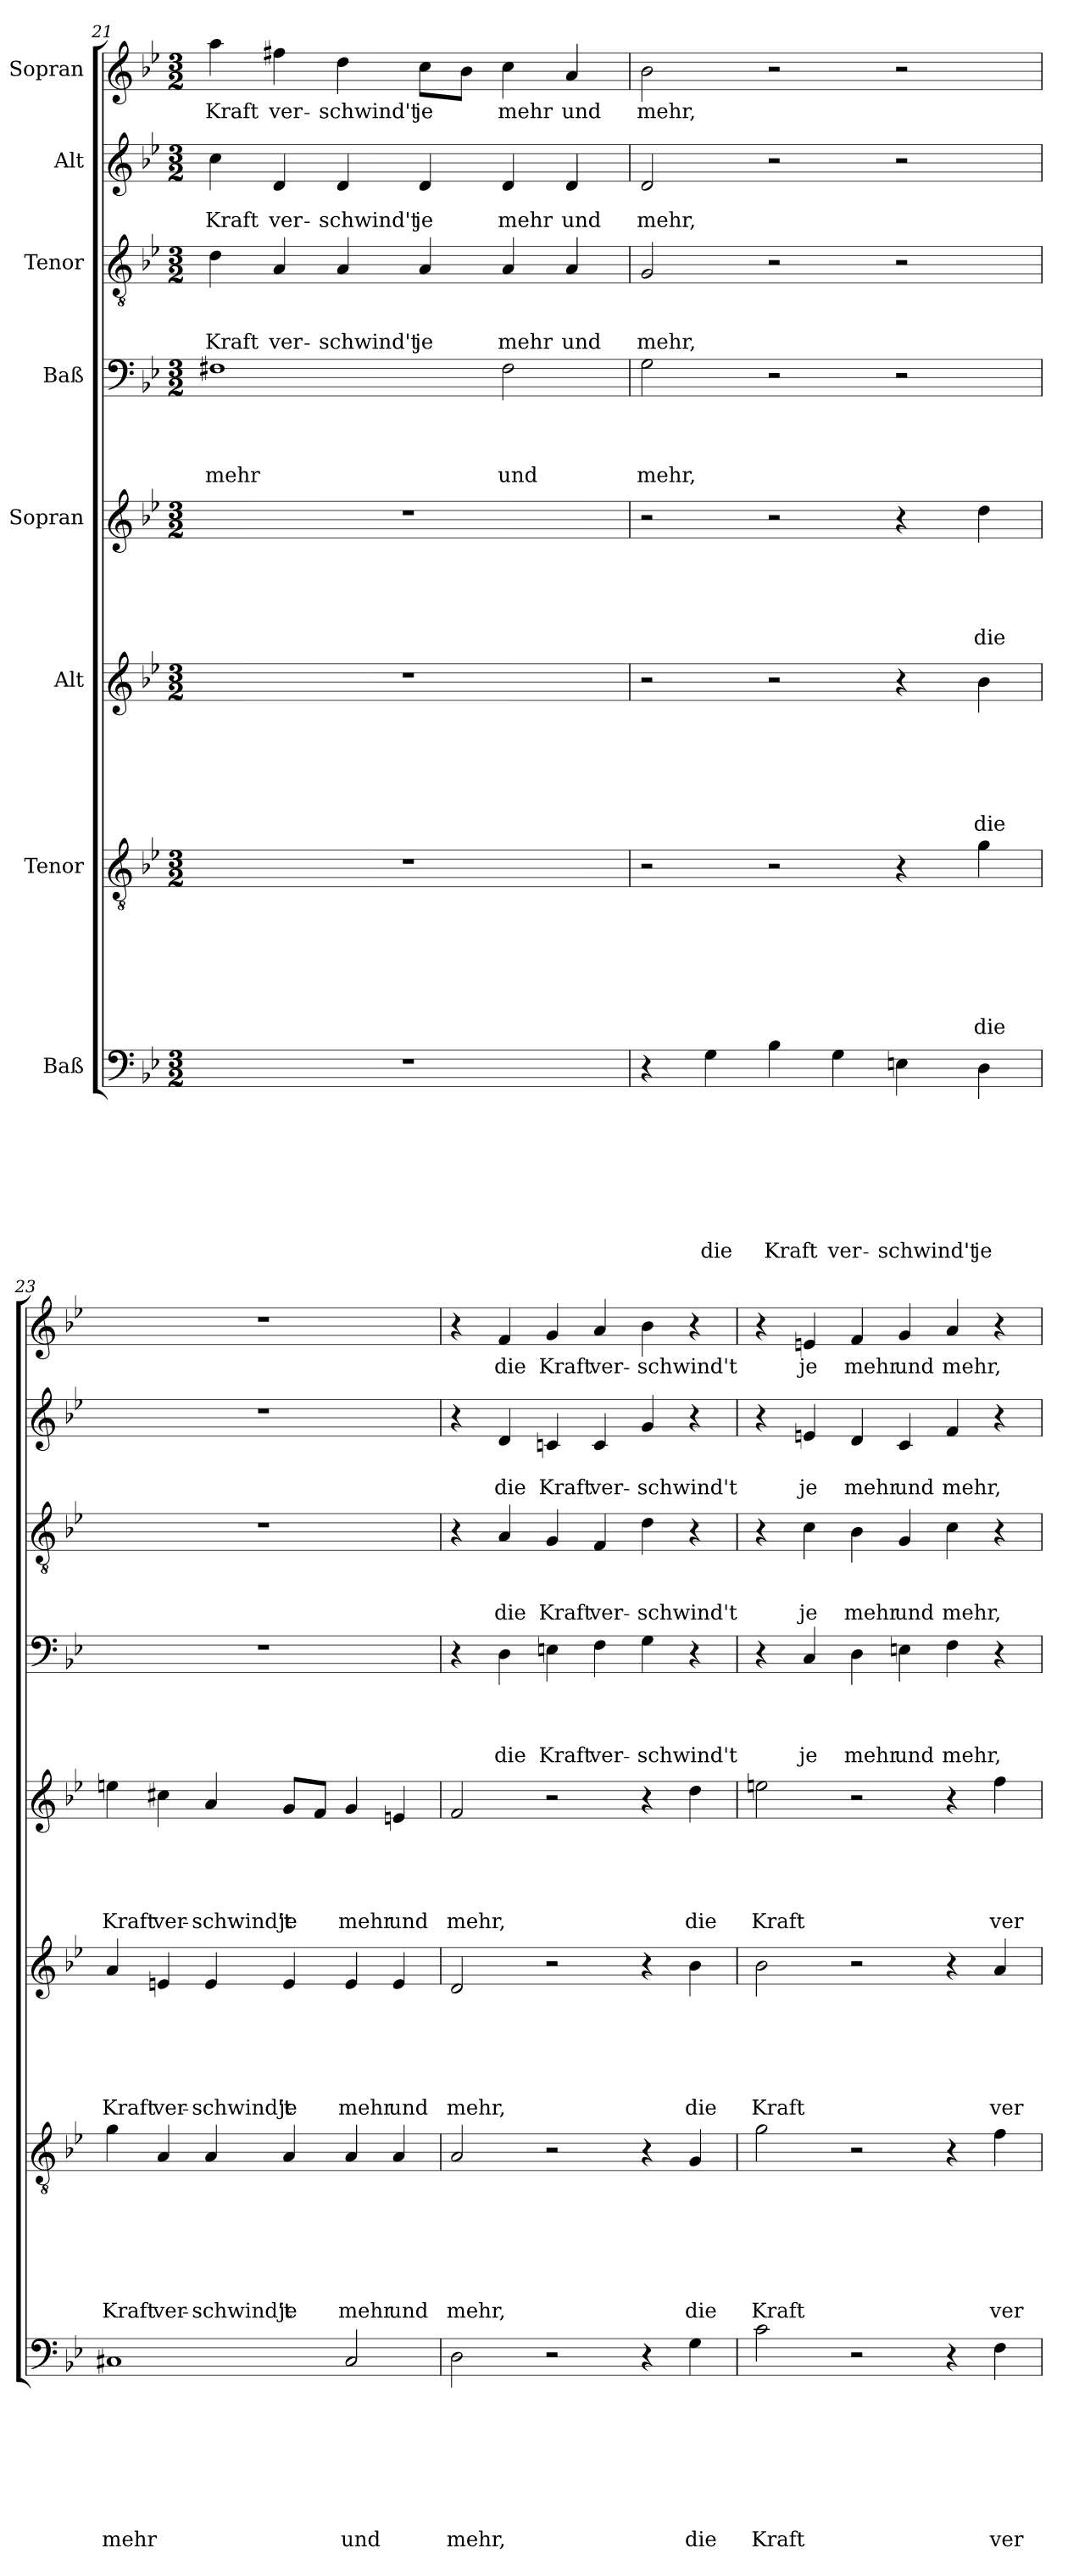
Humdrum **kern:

**kern	**text	**text	**text	**text	**text	**text	**text	**text	**kern	**text	**text	**text	**text	**text	**text	**text	**kern	**text	**text	**text	**text	**text	**text	**kern	**text	**text	**text	**text	**text	**kern	**text	**text	**text	**text	**kern	**text	**text	**text	**kern	**text	**text	**kern	**text
*part8	*part8	*part8	*part8	*part8	*part8	*part8	*part8	*part8	*part7	*part7	*part7	*part7	*part7	*part7	*part7	*part7	*part6	*part6	*part6	*part6	*part6	*part6	*part6	*part5	*part5	*part5	*part5	*part5	*part5	*part4	*part4	*part4	*part4	*part4	*part3	*part3	*part3	*part3	*part2	*part2	*part2	*part1	*part1
*staff8	*staff8	*staff8	*staff8	*staff8	*staff8	*staff8	*staff8	*staff8	*staff7	*staff7	*staff7	*staff7	*staff7	*staff7	*staff7	*staff7	*staff6	*staff6	*staff6	*staff6	*staff6	*staff6	*staff6	*staff5	*staff5	*staff5	*staff5	*staff5	*staff5	*staff4	*staff4	*staff4	*staff4	*staff4	*staff3	*staff3	*staff3	*staff3	*staff2	*staff2	*staff2	*staff1	*staff1
*I"Baß	*	*	*	*	*	*	*	*	*I"Tenor	*	*	*	*	*	*	*	*I"Alt	*	*	*	*	*	*	*I"Sopran	*	*	*	*	*	*I"Baß	*	*	*	*	*I"Tenor	*	*	*	*I"Alt	*	*	*I"Sopran	*
*clefF4	*	*	*	*	*	*	*	*	*clefGv2	*	*	*	*	*	*	*	*clefG2	*	*	*	*	*	*	*clefG2	*	*	*	*	*	*clefF4	*	*	*	*	*clefGv2	*	*	*	*clefG2	*	*	*clefG2	*
*k[b-e-]	*	*	*	*	*	*	*	*	*k[b-e-]	*	*	*	*	*	*	*	*k[b-e-]	*	*	*	*	*	*	*k[b-e-]	*	*	*	*	*	*k[b-e-]	*	*	*	*	*k[b-e-]	*	*	*	*k[b-e-]	*	*	*k[b-e-]	*
*g:	*	*	*	*	*	*	*	*	*g:	*	*	*	*	*	*	*	*g:	*	*	*	*	*	*	*g:	*	*	*	*	*	*g:	*	*	*	*	*g:	*	*	*	*g:	*	*	*g:	*
*M3/2	*	*	*	*	*	*	*	*	*M3/2	*	*	*	*	*	*	*	*M3/2	*	*	*	*	*	*	*M3/2	*	*	*	*	*	*M3/2	*	*	*	*	*M3/2	*	*	*	*M3/2	*	*	*M3/2	*
=21	=21	=21	=21	=21	=21	=21	=21	=21	=21	=21	=21	=21	=21	=21	=21	=21	=21	=21	=21	=21	=21	=21	=21	=21	=21	=21	=21	=21	=21	=21	=21	=21	=21	=21	=21	=21	=21	=21	=21	=21	=21	=21	=21
!LO:N:vis=1	!	!	!	!	!	!	!	!	!LO:N:vis=1	!	!	!	!	!	!	!	!LO:N:vis=1	!	!	!	!	!	!	!LO:N:vis=1	!	!	!	!	!	!	!	!	!	!LO:LY:b	!	!	!	!LO:LY:b	!	!	!LO:LY:b	!	!LO:LY:b
1.r	.	.	.	.	.	.	.	.	1.r	.	.	.	.	.	.	.	1.r	.	.	.	.	.	.	1.r	.	.	.	.	.	1F#X	.	.	.	mehr	4d\	.	.	Kraft	4cc\	.	Kraft	4aa\	Kraft
!	!	!	!	!	!	!	!	!	!	!	!	!	!	!	!	!	!	!	!	!	!	!	!	!	!	!	!	!	!	!	!	!	!	!	!	!	!	!LO:LY:b	!	!	!LO:LY:b	!	!LO:LY:b
.	.	.	.	.	.	.	.	.	.	.	.	.	.	.	.	.	.	.	.	.	.	.	.	.	.	.	.	.	.	.	.	.	.	.	4A/	.	.	ver-	4d/	.	ver-	4ff#X\	ver-
!	!	!	!	!	!	!	!	!	!	!	!	!	!	!	!	!	!	!	!	!	!	!	!	!	!	!	!	!	!	!	!	!	!	!	!	!	!	!LO:LY:b	!	!	!LO:LY:b	!	!LO:LY:b
.	.	.	.	.	.	.	.	.	.	.	.	.	.	.	.	.	.	.	.	.	.	.	.	.	.	.	.	.	.	.	.	.	.	.	4A/	.	.	-schwind't	4d/	.	-schwind't	4dd\	-schwind't
!	!	!	!	!	!	!	!	!	!	!	!	!	!	!	!	!	!	!	!	!	!	!	!	!	!	!	!	!	!	!	!	!	!	!	!	!	!	!LO:LY:b	!	!	!LO:LY:b	!	!LO:LY:b
.	.	.	.	.	.	.	.	.	.	.	.	.	.	.	.	.	.	.	.	.	.	.	.	.	.	.	.	.	.	.	.	.	.	.	4A/	.	.	je	4d/	.	je	8cc\L	je
.	.	.	.	.	.	.	.	.	.	.	.	.	.	.	.	.	.	.	.	.	.	.	.	.	.	.	.	.	.	.	.	.	.	.	.	.	.	.	.	.	.	8b-\J	.
!	!	!	!	!	!	!	!	!	!	!	!	!	!	!	!	!	!	!	!	!	!	!	!	!	!	!	!	!	!	!	!	!	!	!LO:LY:b	!	!	!	!LO:LY:b	!	!	!LO:LY:b	!	!LO:LY:b
.	.	.	.	.	.	.	.	.	.	.	.	.	.	.	.	.	.	.	.	.	.	.	.	.	.	.	.	.	.	2F#\	.	.	.	und	4A/	.	.	mehr	4d/	.	mehr	4cc\	mehr
!	!	!	!	!	!	!	!	!	!	!	!	!	!	!	!	!	!	!	!	!	!	!	!	!	!	!	!	!	!	!	!	!	!	!	!	!	!	!LO:LY:b	!	!	!LO:LY:b	!	!LO:LY:b
.	.	.	.	.	.	.	.	.	.	.	.	.	.	.	.	.	.	.	.	.	.	.	.	.	.	.	.	.	.	.	.	.	.	.	4A/	.	.	und	4d/	.	und	4a/	und
=22	=22	=22	=22	=22	=22	=22	=22	=22	=22	=22	=22	=22	=22	=22	=22	=22	=22	=22	=22	=22	=22	=22	=22	=22	=22	=22	=22	=22	=22	=22	=22	=22	=22	=22	=22	=22	=22	=22	=22	=22	=22	=22	=22
!	!	!	!	!	!	!	!	!	!	!	!	!	!	!	!	!	!	!	!	!	!	!	!	!	!	!	!	!	!	!	!	!	!	!LO:LY:b	!	!	!	!LO:LY:b	!	!	!LO:LY:b	!	!LO:LY:b
4r	.	.	.	.	.	.	.	.	2r	.	.	.	.	.	.	.	2r	.	.	.	.	.	.	2r	.	.	.	.	.	2G\	.	.	.	mehr,	2G/	.	.	mehr,	2d/	.	mehr,	2b-\	mehr,
!	!	!	!	!	!	!	!	!LO:LY:b	!	!	!	!	!	!	!	!	!	!	!	!	!	!	!	!	!	!	!	!	!	!	!	!	!	!	!	!	!	!	!	!	!	!	!
4G\	.	.	.	.	.	.	.	die	.	.	.	.	.	.	.	.	.	.	.	.	.	.	.	.	.	.	.	.	.	.	.	.	.	.	.	.	.	.	.	.	.	.	.
!	!	!	!	!	!	!	!	!LO:LY:b	!	!	!	!	!	!	!	!	!	!	!	!	!	!	!	!	!	!	!	!	!	!	!	!	!	!	!	!	!	!	!	!	!	!	!
4B-\	.	.	.	.	.	.	.	Kraft	2r	.	.	.	.	.	.	.	2r	.	.	.	.	.	.	2r	.	.	.	.	.	2r	.	.	.	.	2r	.	.	.	2r	.	.	2r	.
!	!	!	!	!	!	!	!	!LO:LY:b	!	!	!	!	!	!	!	!	!	!	!	!	!	!	!	!	!	!	!	!	!	!	!	!	!	!	!	!	!	!	!	!	!	!	!
4G\	.	.	.	.	.	.	.	ver-	.	.	.	.	.	.	.	.	.	.	.	.	.	.	.	.	.	.	.	.	.	.	.	.	.	.	.	.	.	.	.	.	.	.	.
!	!	!	!	!	!	!	!	!LO:LY:b	!	!	!	!	!	!	!	!	!	!	!	!	!	!	!	!	!	!	!	!	!	!	!	!	!	!	!	!	!	!	!	!	!	!	!
4En\	.	.	.	.	.	.	.	-schwind't	4r	.	.	.	.	.	.	.	4r	.	.	.	.	.	.	4r	.	.	.	.	.	2r	.	.	.	.	2r	.	.	.	2r	.	.	2r	.
!	!	!	!	!	!	!	!	!LO:LY:b	!	!	!	!	!	!	!	!LO:LY:b	!	!	!	!	!	!	!LO:LY:b	!	!	!	!	!	!LO:LY:b	!	!	!	!	!	!	!	!	!	!	!	!	!	!
4D\	.	.	.	.	.	.	.	je	4g\	.	.	.	.	.	.	die	4b-\	.	.	.	.	.	die	4dd\	.	.	.	.	die	.	.	.	.	.	.	.	.	.	.	.	.	.	.
!!LO:PB:g=z
=23	=23	=23	=23	=23	=23	=23	=23	=23	=23	=23	=23	=23	=23	=23	=23	=23	=23	=23	=23	=23	=23	=23	=23	=23	=23	=23	=23	=23	=23	=23	=23	=23	=23	=23	=23	=23	=23	=23	=23	=23	=23	=23	=23
!	!	!	!	!	!	!	!	!LO:LY:b	!	!	!	!	!	!	!	!LO:LY:b	!	!	!	!	!	!	!LO:LY:b	!	!	!	!	!	!LO:LY:b	!LO:N:vis=1	!	!	!	!	!LO:N:vis=1	!	!	!	!LO:N:vis=1	!	!	!LO:N:vis=1	!
1C#X	.	.	.	.	.	.	.	mehr	4g\	.	.	.	.	.	.	Kraft	4a/	.	.	.	.	.	Kraft	4een\	.	.	.	.	Kraft	1.r	.	.	.	.	1.r	.	.	.	1.r	.	.	1.r	.
!	!	!	!	!	!	!	!	!	!	!	!	!	!	!	!	!LO:LY:b	!	!	!	!	!	!	!LO:LY:b	!	!	!	!	!	!LO:LY:b	!	!	!	!	!	!	!	!	!	!	!	!	!	!
.	.	.	.	.	.	.	.	.	4A/	.	.	.	.	.	.	ver-	4en/	.	.	.	.	.	ver-	4cc#X\	.	.	.	.	ver-	.	.	.	.	.	.	.	.	.	.	.	.	.	.
!	!	!	!	!	!	!	!	!	!	!	!	!	!	!	!	!LO:LY:b	!	!	!	!	!	!	!LO:LY:b	!	!	!	!	!	!LO:LY:b	!	!	!	!	!	!	!	!	!	!	!	!	!	!
.	.	.	.	.	.	.	.	.	4A/	.	.	.	.	.	.	-schwind't	4e/	.	.	.	.	.	-schwind't	4a/	.	.	.	.	-schwind't	.	.	.	.	.	.	.	.	.	.	.	.	.	.
!	!	!	!	!	!	!	!	!	!	!	!	!	!	!	!	!LO:LY:b	!	!	!	!	!	!	!LO:LY:b	!	!	!	!	!	!LO:LY:b	!	!	!	!	!	!	!	!	!	!	!	!	!	!
.	.	.	.	.	.	.	.	.	4A/	.	.	.	.	.	.	je	4e/	.	.	.	.	.	je	8g/L	.	.	.	.	je	.	.	.	.	.	.	.	.	.	.	.	.	.	.
.	.	.	.	.	.	.	.	.	.	.	.	.	.	.	.	.	.	.	.	.	.	.	.	8f/J	.	.	.	.	.	.	.	.	.	.	.	.	.	.	.	.	.	.	.
!	!	!	!	!	!	!	!	!LO:LY:b	!	!	!	!	!	!	!	!LO:LY:b	!	!	!	!	!	!	!LO:LY:b	!	!	!	!	!	!LO:LY:b	!	!	!	!	!	!	!	!	!	!	!	!	!	!
2C#/	.	.	.	.	.	.	.	und	4A/	.	.	.	.	.	.	mehr	4e/	.	.	.	.	.	mehr	4g/	.	.	.	.	mehr	.	.	.	.	.	.	.	.	.	.	.	.	.	.
!	!	!	!	!	!	!	!	!	!	!	!	!	!	!	!	!LO:LY:b	!	!	!	!	!	!	!LO:LY:b	!	!	!	!	!	!LO:LY:b	!	!	!	!	!	!	!	!	!	!	!	!	!	!
.	.	.	.	.	.	.	.	.	4A/	.	.	.	.	.	.	und	4e/	.	.	.	.	.	und	4en/	.	.	.	.	und	.	.	.	.	.	.	.	.	.	.	.	.	.	.
=24	=24	=24	=24	=24	=24	=24	=24	=24	=24	=24	=24	=24	=24	=24	=24	=24	=24	=24	=24	=24	=24	=24	=24	=24	=24	=24	=24	=24	=24	=24	=24	=24	=24	=24	=24	=24	=24	=24	=24	=24	=24	=24	=24
!	!	!	!	!	!	!	!	!LO:LY:b	!	!	!	!	!	!	!	!LO:LY:b	!	!	!	!	!	!	!LO:LY:b	!	!	!	!	!	!LO:LY:b	!	!	!	!	!	!	!	!	!	!	!	!	!	!
2D\	.	.	.	.	.	.	.	mehr,	2A/	.	.	.	.	.	.	mehr,	2d/	.	.	.	.	.	mehr,	2f/	.	.	.	.	mehr,	4r	.	.	.	.	4r	.	.	.	4r	.	.	4r	.
!	!	!	!	!	!	!	!	!	!	!	!	!	!	!	!	!	!	!	!	!	!	!	!	!	!	!	!	!	!	!	!	!	!	!LO:LY:b	!	!	!	!LO:LY:b	!	!	!LO:LY:b	!	!LO:LY:b
.	.	.	.	.	.	.	.	.	.	.	.	.	.	.	.	.	.	.	.	.	.	.	.	.	.	.	.	.	.	4D\	.	.	.	die	4A/	.	.	die	4d/	.	die	4f/	die
!	!	!	!	!	!	!	!	!	!	!	!	!	!	!	!	!	!	!	!	!	!	!	!	!	!	!	!	!	!	!	!	!	!	!LO:LY:b	!	!	!	!LO:LY:b	!	!	!LO:LY:b	!	!LO:LY:b
2r	.	.	.	.	.	.	.	.	2r	.	.	.	.	.	.	.	2r	.	.	.	.	.	.	2r	.	.	.	.	.	4En\	.	.	.	Kraft	4G/	.	.	Kraft	4cn/	.	Kraft	4g/	Kraft
!	!	!	!	!	!	!	!	!	!	!	!	!	!	!	!	!	!	!	!	!	!	!	!	!	!	!	!	!	!	!	!	!	!	!LO:LY:b	!	!	!	!LO:LY:b	!	!	!LO:LY:b	!	!LO:LY:b
.	.	.	.	.	.	.	.	.	.	.	.	.	.	.	.	.	.	.	.	.	.	.	.	.	.	.	.	.	.	4F\	.	.	.	ver-	4F/	.	.	ver-	4c/	.	ver-	4a/	ver-
!	!	!	!	!	!	!	!	!	!	!	!	!	!	!	!	!	!	!	!	!	!	!	!	!	!	!	!	!	!	!	!	!	!	!LO:LY:b	!	!	!	!LO:LY:b	!	!	!LO:LY:b	!	!LO:LY:b
4r	.	.	.	.	.	.	.	.	4r	.	.	.	.	.	.	.	4r	.	.	.	.	.	.	4r	.	.	.	.	.	4G\	.	.	.	-schwind't	4d\	.	.	-schwind't	4g/	.	-schwind't	4b-\	-schwind't
!	!	!	!	!	!	!	!	!LO:LY:b	!	!	!	!	!	!	!	!LO:LY:b	!	!	!	!	!	!	!LO:LY:b	!	!	!	!	!	!LO:LY:b	!	!	!	!	!	!	!	!	!	!	!	!	!	!
4G\	.	.	.	.	.	.	.	die	4G/	.	.	.	.	.	.	die	4b-\	.	.	.	.	.	die	4dd\	.	.	.	.	die	4r	.	.	.	.	4r	.	.	.	4r	.	.	4r	.
=25	=25	=25	=25	=25	=25	=25	=25	=25	=25	=25	=25	=25	=25	=25	=25	=25	=25	=25	=25	=25	=25	=25	=25	=25	=25	=25	=25	=25	=25	=25	=25	=25	=25	=25	=25	=25	=25	=25	=25	=25	=25	=25	=25
!	!	!	!	!	!	!	!	!LO:LY:b	!	!	!	!	!	!	!	!LO:LY:b	!	!	!	!	!	!	!LO:LY:b	!	!	!	!	!	!LO:LY:b	!	!	!	!	!	!	!	!	!	!	!	!	!	!
2c\	.	.	.	.	.	.	.	Kraft	2g\	.	.	.	.	.	.	Kraft	2b-\	.	.	.	.	.	Kraft	2een\	.	.	.	.	Kraft	4r	.	.	.	.	4r	.	.	.	4r	.	.	4r	.
!	!	!	!	!	!	!	!	!	!	!	!	!	!	!	!	!	!	!	!	!	!	!	!	!	!	!	!	!	!	!	!	!	!	!LO:LY:b	!	!	!	!LO:LY:b	!	!	!LO:LY:b	!	!LO:LY:b
.	.	.	.	.	.	.	.	.	.	.	.	.	.	.	.	.	.	.	.	.	.	.	.	.	.	.	.	.	.	4C/	.	.	.	je	4c\	.	.	je	4en/	.	je	4en/	je
!	!	!	!	!	!	!	!	!	!	!	!	!	!	!	!	!	!	!	!	!	!	!	!	!	!	!	!	!	!	!	!	!	!	!LO:LY:b	!	!	!	!LO:LY:b	!	!	!LO:LY:b	!	!LO:LY:b
2r	.	.	.	.	.	.	.	.	2r	.	.	.	.	.	.	.	2r	.	.	.	.	.	.	2r	.	.	.	.	.	4D\	.	.	.	mehr	4B-\	.	.	mehr	4d/	.	mehr	4f/	mehr
!	!	!	!	!	!	!	!	!	!	!	!	!	!	!	!	!	!	!	!	!	!	!	!	!	!	!	!	!	!	!	!	!	!	!LO:LY:b	!	!	!	!LO:LY:b	!	!	!LO:LY:b	!	!LO:LY:b
.	.	.	.	.	.	.	.	.	.	.	.	.	.	.	.	.	.	.	.	.	.	.	.	.	.	.	.	.	.	4En\	.	.	.	und	4G/	.	.	und	4c/	.	und	4g/	und
!	!	!	!	!	!	!	!	!	!	!	!	!	!	!	!	!	!	!	!	!	!	!	!	!	!	!	!	!	!	!	!	!	!	!LO:LY:b	!	!	!	!LO:LY:b	!	!	!LO:LY:b	!	!LO:LY:b
4r	.	.	.	.	.	.	.	.	4r	.	.	.	.	.	.	.	4r	.	.	.	.	.	.	4r	.	.	.	.	.	4F\	.	.	.	mehr,	4c\	.	.	mehr,	4f/	.	mehr,	4a/	mehr,
!	!	!	!	!	!	!	!	!LO:LY:b	!	!	!	!	!	!	!	!LO:LY:b	!	!	!	!	!	!	!LO:LY:b	!	!	!	!	!	!LO:LY:b	!	!	!	!	!	!	!	!	!	!	!	!	!	!
4F\	.	.	.	.	.	.	.	ver-	4f\	.	.	.	.	.	.	ver-	4a/	.	.	.	.	.	ver-	4ff\	.	.	.	.	ver-	4r	.	.	.	.	4r	.	.	.	4r	.	.	4r	.
=	=	=	=	=	=	=	=	=	=	=	=	=	=	=	=	=	=	=	=	=	=	=	=	=	=	=	=	=	=	=	=	=	=	=	=	=	=	=	=	=	=	=	=
*-	*-	*-	*-	*-	*-	*-	*-	*-	*-	*-	*-	*-	*-	*-	*-	*-	*-	*-	*-	*-	*-	*-	*-	*-	*-	*-	*-	*-	*-	*-	*-	*-	*-	*-	*-	*-	*-	*-	*-	*-	*-	*-	*-
